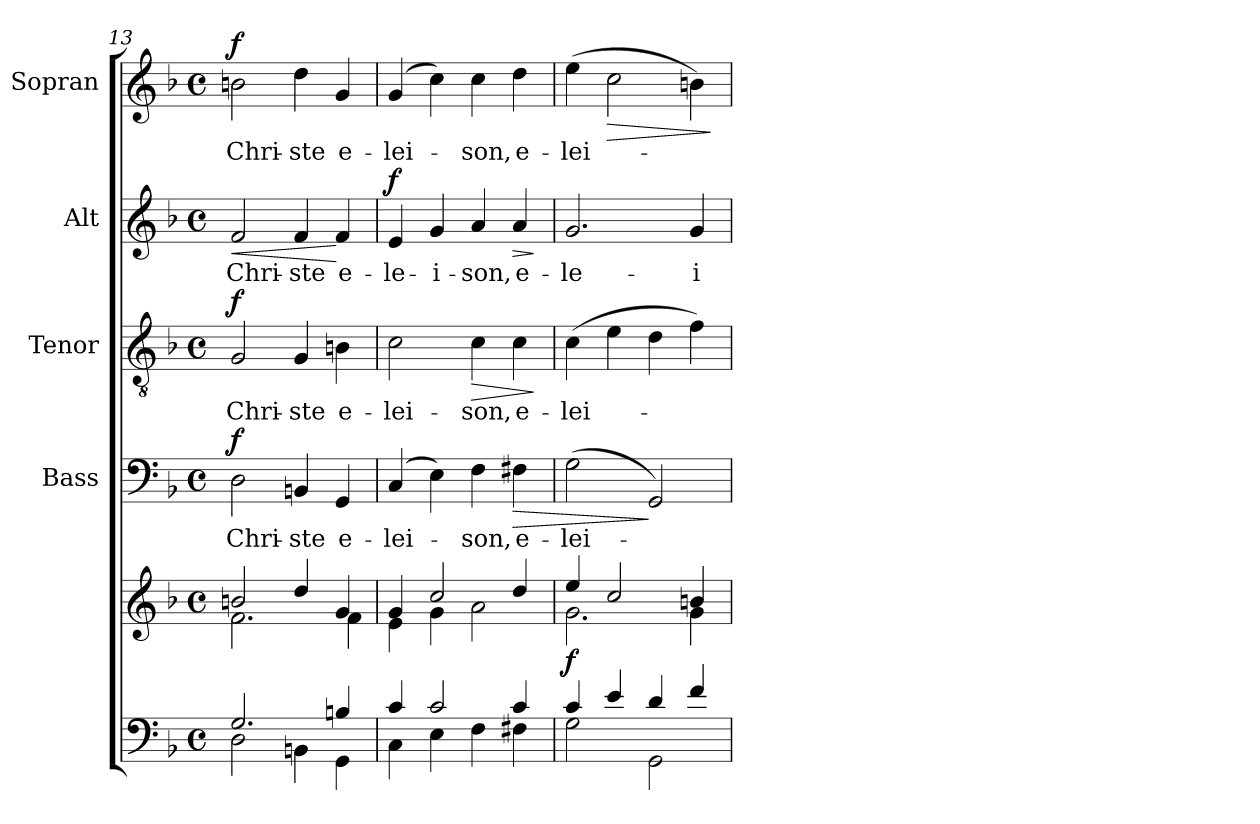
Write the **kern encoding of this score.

**kern	**kern	**dynam	**kern	**text	**dynam	**kern	**text	**dynam	**kern	**text	**dynam	**kern	**text	**dynam
*part5	*part5	*part5	*part4	*part4	*part4	*part3	*part3	*part3	*part2	*part2	*part2	*part1	*part1	*part1
*staff6	*staff5	*staff5/6	*staff4	*staff4	*staff4	*staff3	*staff3	*staff3	*staff2	*staff2	*staff2	*staff1	*staff1	*staff1
*	*	*	*I"Bass	*	*	*I"Tenor	*	*	*I"Alt	*	*	*I"Sopran	*	*
*	*	*	*I'B.	*	*	*I'T.	*	*	*I'A.	*	*	*I'S.	*	*
!!LO:PB:g=z
*clefF4	*clefG2	*	*clefF4	*	*	*clefGv2	*	*	*clefG2	*	*	*clefG2	*	*
*k[b-]	*k[b-]	*	*k[b-]	*	*	*k[b-]	*	*	*k[b-]	*	*	*k[b-]	*	*
*F:	*F:	*	*F:	*	*	*F:	*	*	*F:	*	*	*F:	*	*
*M4/4	*M4/4	*	*M4/4	*	*	*M4/4	*	*	*M4/4	*	*	*M4/4	*	*
*met(c)	*met(c)	*	*met(c)	*	*	*met(c)	*	*	*met(c)	*	*	*met(c)	*	*
=13	=13	=13	=13	=13	=13	=13	=13	=13	=13	=13	=13	=13	=13	=13
*^	*^	*	*	*	*	*	*	*	*	*	*	*	*	*
!	!	!	!	!	!	!LO:LY:b	!LO:DY:a	!	!LO:LY:b	!LO:DY:a	!	!LO:LY:b	!LO:HP:b	!	!LO:LY:b	!LO:DY:a
2.G/	2D\	2bn/	2.f\	.	2D\	Chri-	f	2G/	Chri-	f	2f/	Chri-	<	2bn\	Chri-	f
!	!	!	!	!	!	!LO:LY:b	!	!	!LO:LY:b	!	!	!LO:LY:b	!	!	!LO:LY:b	!
.	4BBn\	4dd/	.	.	4BBn/	-ste	.	4G/	-ste	.	4f/	-ste	.	4dd\	-ste	.
!	!	!	!	!	!	!LO:LY:b	!	!	!LO:LY:b	!	!	!LO:LY:b	!	!	!LO:LY:b	!
4Bn/	4GG\	4g/	4f\	.	4GG/	e-	.	4Bn\	e-	.	4f/	e-	[	4g/	e-	.
=14	=14	=14	=14	=14	=14	=14	=14	=14	=14	=14	=14	=14	=14	=14	=14	=14
!	!	!	!	!	!	!LO:LY:b	!	!	!LO:LY:b	!	!	!LO:LY:b	!LO:DY:a	!	!LO:LY:b	!
4c/	4C\	4g/	4e\	.	(4C/	-lei-	.	2c\	-lei-	.	4e/	-le-	f	(4g/	-lei-	.
!	!	!	!	!	!	!	!	!	!	!	!	!LO:LY:b	!	!	!	!
2c/	4E\	2cc/	4g\	.	4E\)	.	.	.	.	.	4g/	-i-	.	4cc\)	.	.
!	!	!	!	!	!	!LO:LY:b	!	!	!LO:LY:b	!LO:HP:b	!	!LO:LY:b	!	!	!LO:LY:b	!
.	4F\	.	2a\	.	4F\	-son,	.	4c\	-son,	>	4a/	-son,	.	4cc\	-son,	.
!	!	!	!	!	!	!LO:LY:b	!LO:HP:b	!	!LO:LY:b	!	!	!LO:LY:b	!LO:HP:b	!	!LO:LY:b	!
4c/	4F#X\	4dd/	.	.	4F#X\	e-	>	4c\	e-	.	4a/	e-	>	4dd\	e-	.
*v	*v	*	*	*	*	*	*	*	*	*	*	*	*	*	*	*
*	*v	*v	*	*	*	*	*	*	*	*	*	*	*	*	*
.	.	.	.	.	.	.	.	]	.	.	]	.	.	.
=15	=15	=15	=15	=15	=15	=15	=15	=15	=15	=15	=15	=15	=15	=15
*^	*^	*	*	*	*	*	*	*	*	*	*	*	*	*
!	!	!	!	!LO:DY:b	!	!LO:LY:b	!	!	!LO:LY:b	!	!	!LO:LY:b	!	!	!LO:LY:b	!
4c/	2G\	4ee/	2.g\	f	(>2G\	-lei-	.	(>4c\	-lei-	.	2.g/	-le-	.	(>4ee\	-lei-	.
!	!	!	!	!	!	!	!	!	!	!	!	!	!	!	!	!LO:HP:b
4e/	.	2cc/	.	.	.	.	.	4e\	.	.	.	.	.	2cc\	.	>
4d/	2GG\	.	.	.	2GG/)	.	]	4d\	.	.	.	.	.	.	.	.
!	!	!	!	!	!	!	!	!	!	!	!	!LO:LY:b	!	!	!	!
4f/	.	4bn/	4g\	.	.	.	.	4f\)	.	.	4g/	-i-	.	4bn\)	.	.
*v	*v	*	*	*	*	*	*	*	*	*	*	*	*	*	*	*
*	*v	*v	*	*	*	*	*	*	*	*	*	*	*	*	*
.	.	.	.	.	.	.	.	.	.	.	.	.	.	]
=	=	=	=	=	=	=	=	=	=	=	=	=	=	=
*-	*-	*-	*-	*-	*-	*-	*-	*-	*-	*-	*-	*-	*-	*-
